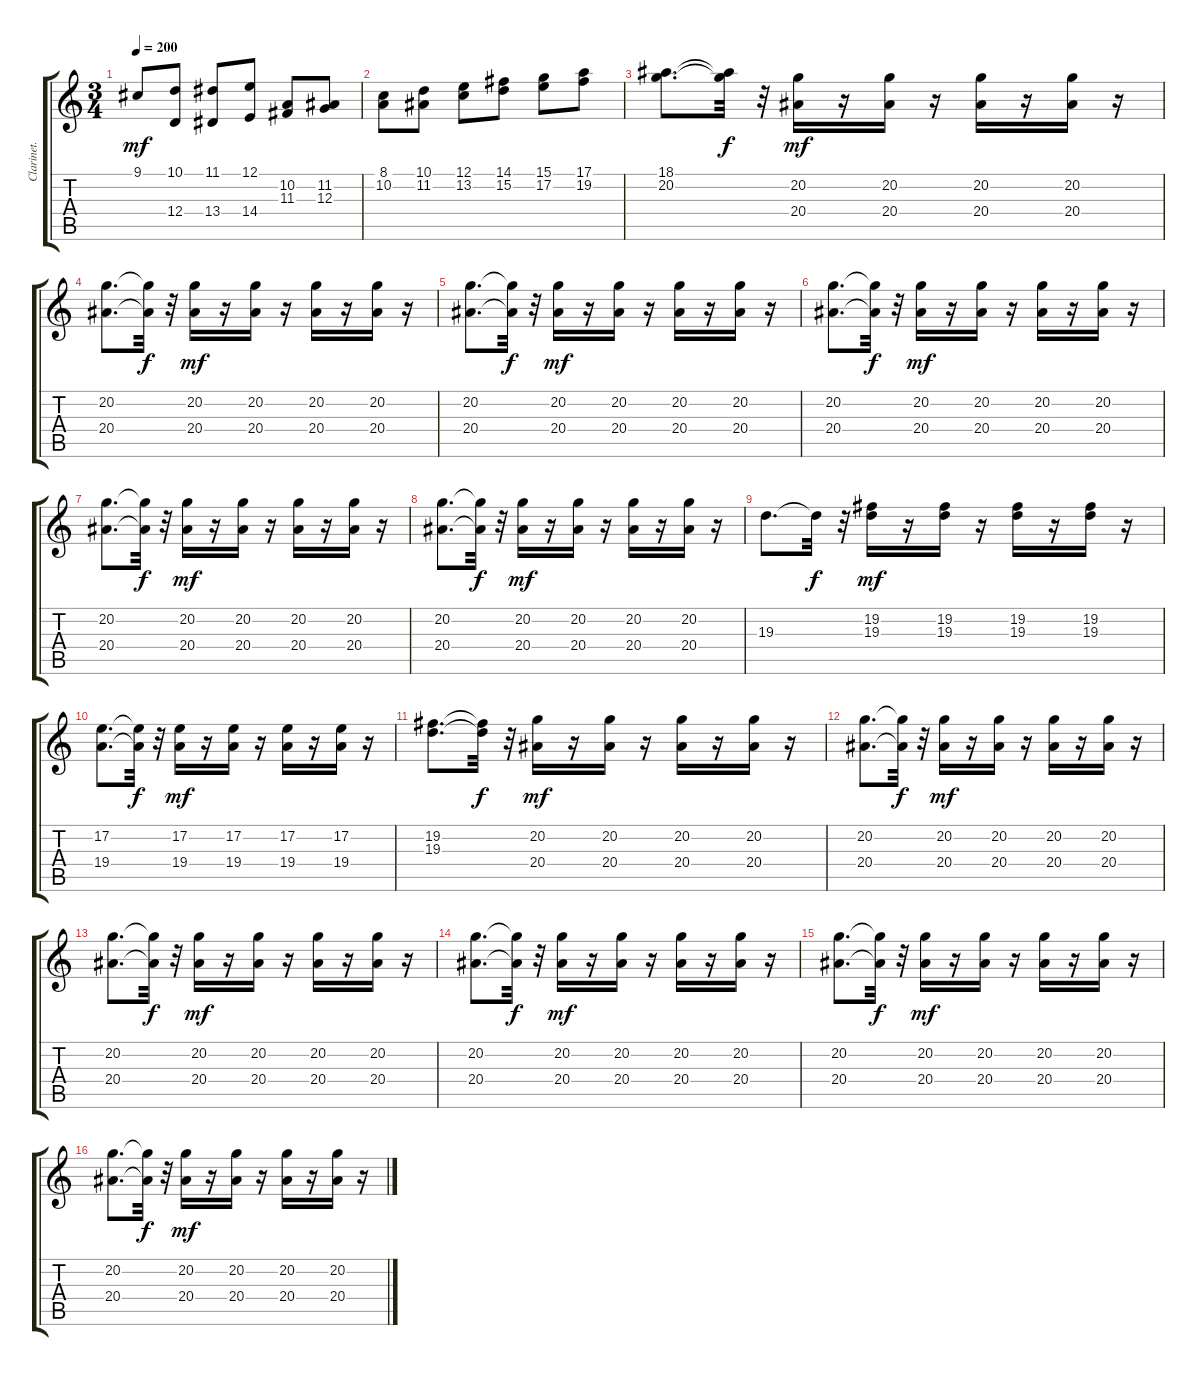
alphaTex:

\track ("Clarinet." "Clarinet.") {instrument clarinet}
\staff {score tabs}
\tuning (E4 B3 G3 D3 A2 E2) {hide}
\ts (3 4)
\tempo 200
\clef g2
\ks c
9.1.8{dy mf} (10.1 12.4).8 (11.1 13.4).8 (12.1 14.4).8 (10.2 11.3).8 (11.2 12.3).8 |
(8.1 10.2).8 (10.1 11.2).8 (12.1 13.2).8 (14.1 15.2).8 (15.1 17.2).8 (17.1 19.2).8 |
(18.1 20.2).8{d} (18.1{t} 20.2{t}).32{dy f} r.32 (20.2 20.4).16{dy mf} r.16 (20.2 20.4).16 r.16 (20.2 20.4).16 r.16 (20.2 20.4).16 r.16 |
(20.2 20.4).8{d} (20.2{t} 20.4{t}).32{dy f} r.32 (20.2 20.4).16{dy mf} r.16 (20.2 20.4).16 r.16 (20.2 20.4).16 r.16 (20.2 20.4).16 r.16 |
(20.2 20.4).8{d} (20.2{t} 20.4{t}).32{dy f} r.32 (20.2 20.4).16{dy mf} r.16 (20.2 20.4).16 r.16 (20.2 20.4).16 r.16 (20.2 20.4).16 r.16 |
(20.2 20.4).8{d} (20.2{t} 20.4{t}).32{dy f} r.32 (20.2 20.4).16{dy mf} r.16 (20.2 20.4).16 r.16 (20.2 20.4).16 r.16 (20.2 20.4).16 r.16 |
(20.2 20.4).8{d} (20.2{t} 20.4{t}).32{dy f} r.32 (20.2 20.4).16{dy mf} r.16 (20.2 20.4).16 r.16 (20.2 20.4).16 r.16 (20.2 20.4).16 r.16 |
(20.2 20.4).8{d} (20.2{t} 20.4{t}).32{dy f} r.32 (20.2 20.4).16{dy mf} r.16 (20.2 20.4).16 r.16 (20.2 20.4).16 r.16 (20.2 20.4).16 r.16 |
19.3.8{d} 19.3{t}.32{dy f} r.32 (19.2 19.3).16{dy mf} r.16 (19.2 19.3).16 r.16 (19.2 19.3).16 r.16 (19.2 19.3).16 r.16 |
(17.2 19.4).8{d} (17.2{t} 19.4{t}).32{dy f} r.32 (17.2 19.4).16{dy mf} r.16 (17.2 19.4).16 r.16 (17.2 19.4).16 r.16 (17.2 19.4).16 r.16 |
(19.2 19.3).8{d} (19.2{t} 19.3{t}).32{dy f} r.32 (20.2 20.4).16{dy mf} r.16 (20.2 20.4).16 r.16 (20.2 20.4).16 r.16 (20.2 20.4).16 r.16 |
(20.2 20.4).8{d} (20.2{t} 20.4{t}).32{dy f} r.32 (20.2 20.4).16{dy mf} r.16 (20.2 20.4).16 r.16 (20.2 20.4).16 r.16 (20.2 20.4).16 r.16 |
(20.2 20.4).8{d} (20.2{t} 20.4{t}).32{dy f} r.32 (20.2 20.4).16{dy mf} r.16 (20.2 20.4).16 r.16 (20.2 20.4).16 r.16 (20.2 20.4).16 r.16 |
(20.2 20.4).8{d} (20.2{t} 20.4{t}).32{dy f} r.32 (20.2 20.4).16{dy mf} r.16 (20.2 20.4).16 r.16 (20.2 20.4).16 r.16 (20.2 20.4).16 r.16 |
(20.2 20.4).8{d} (20.2{t} 20.4{t}).32{dy f} r.32 (20.2 20.4).16{dy mf} r.16 (20.2 20.4).16 r.16 (20.2 20.4).16 r.16 (20.2 20.4).16 r.16 |
(20.2 20.4).8{d} (20.2{t} 20.4{t}).32{dy f} r.32 (20.2 20.4).16{dy mf} r.16 (20.2 20.4).16 r.16 (20.2 20.4).16 r.16 (20.2 20.4).16 r.16
